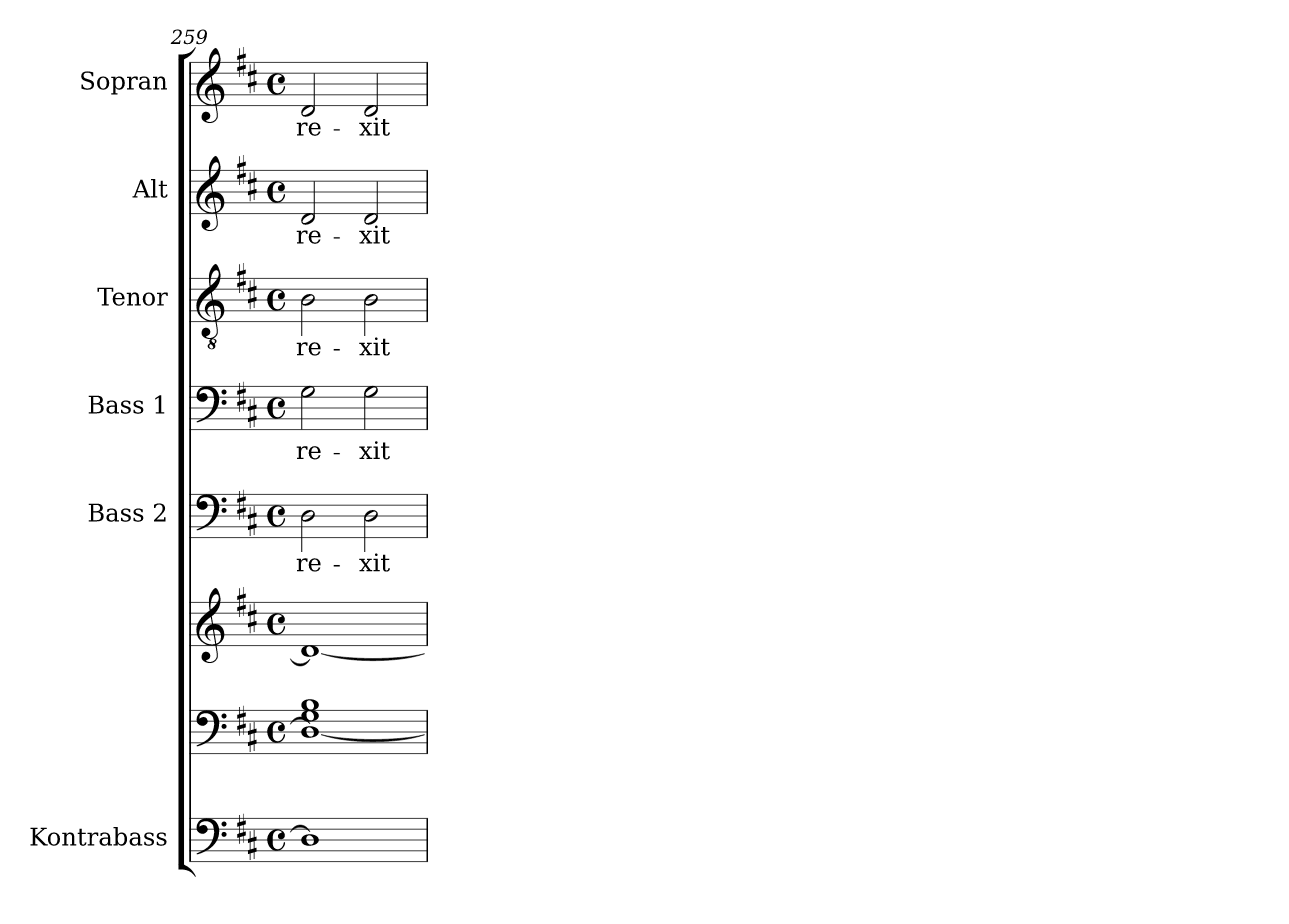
**kern	**kern	**kern	**kern	**text	**kern	**text	**kern	**text	**kern	**text	**kern	**text
*part7	*part6	*part6	*part5	*part5	*part4	*part4	*part3	*part3	*part2	*part2	*part1	*part1
*staff8	*staff7	*staff6	*staff5	*staff5	*staff4	*staff4	*staff3	*staff3	*staff2	*staff2	*staff1	*staff1
*I"Kontrabass	*	*	*I"Bass 2	*	*I"Bass 1	*	*I"Tenor	*	*I"Alt	*	*I"Sopran	*
*I'Kb.	*	*	*I'B. 2	*	*I'B. 1	*	*I'T.	*	*I'A.	*	*I'S.	*
*clefF4	*clefF4	*clefG2	*clefF4	*	*clefF4	*	*clefGv2	*	*clefG2	*	*clefG2	*
*ITrd7c12	*	*	*	*	*	*	*	*	*	*	*	*
*k[f#c#]	*k[f#c#]	*k[f#c#]	*k[f#c#]	*	*k[f#c#]	*	*k[f#c#]	*	*k[f#c#]	*	*k[f#c#]	*
*D:	*D:	*D:	*D:	*	*D:	*	*D:	*	*D:	*	*D:	*
*M4/4	*M4/4	*M4/4	*M4/4	*	*M4/4	*	*M4/4	*	*M4/4	*	*M4/4	*
*met(c)	*met(c)	*met(c)	*met(c)	*	*met(c)	*	*met(c)	*	*met(c)	*	*met(c)	*
=259	=259	=259	=259	=259	=259	=259	=259	=259	=259	=259	=259	=259
*	*^	*	*	*	*	*	*	*	*	*	*	*
!	!	!	!	!	!LO:LY:b	!	!LO:LY:b	!	!LO:LY:b	!	!LO:LY:b	!	!LO:LY:b
1DD]	1G 1B	1D_	1d_	2D\	-re-	2G\	-re-	2B\	-re-	2d/	-re-	2d/	-re-
!	!	!	!	!	!LO:LY:b	!	!LO:LY:b	!	!LO:LY:b	!	!LO:LY:b	!	!LO:LY:b
.	.	.	.	2D\	-xit	2G\	-xit	2B\	-xit	2d/	-xit	2d/	-xit
*	*v	*v	*	*	*	*	*	*	*	*	*	*	*
=	=	=	=	=	=	=	=	=	=	=	=	=
*-	*-	*-	*-	*-	*-	*-	*-	*-	*-	*-	*-	*-
